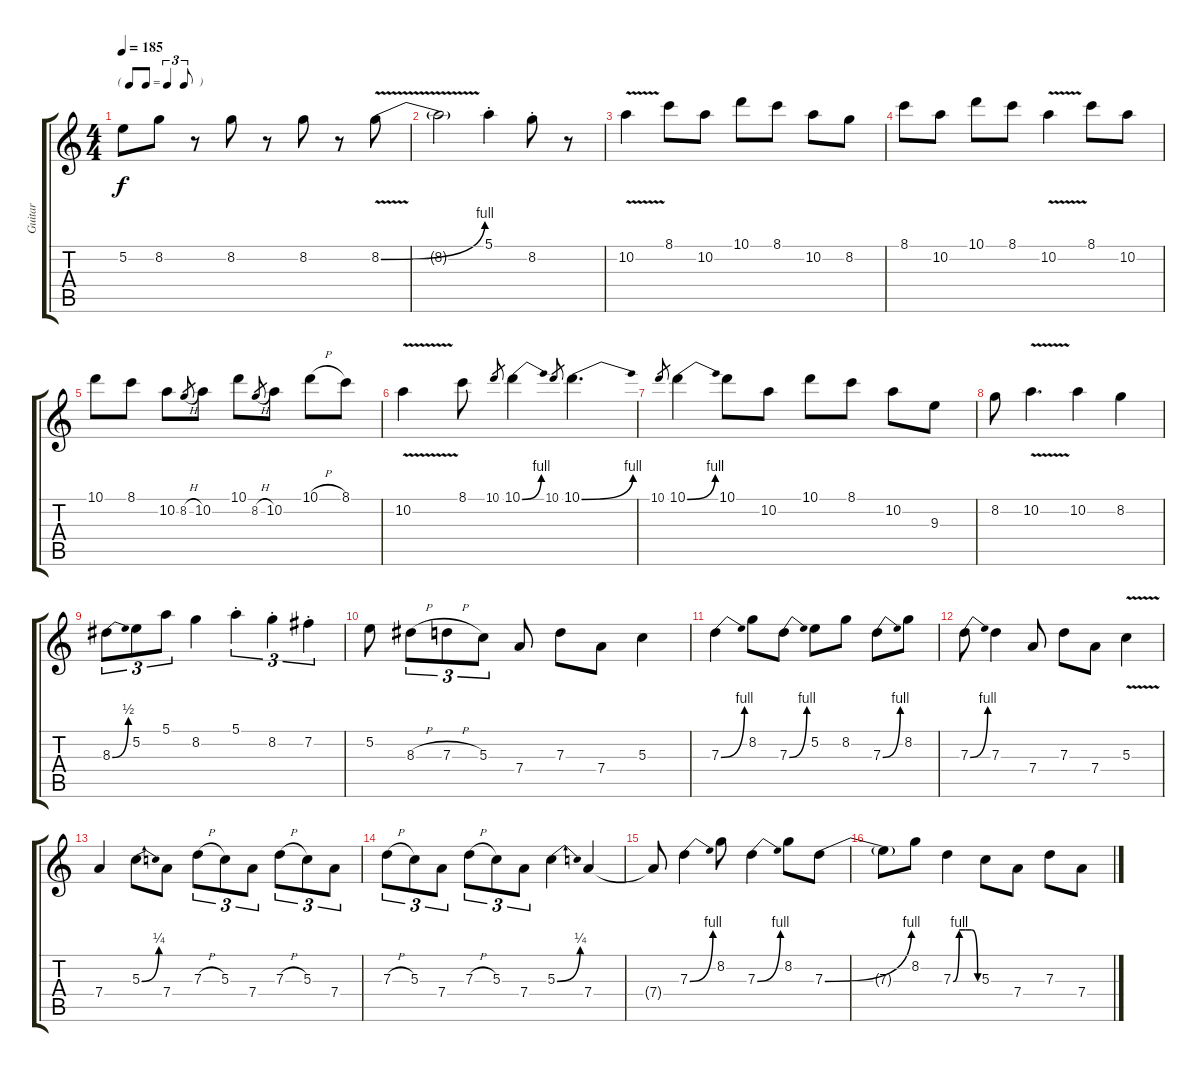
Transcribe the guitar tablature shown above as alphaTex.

\track ("Guitar" "Guitar") {instrument overdrivenguitar}
\staff {score tabs}
\tuning (E4 B3 G3 D3 A2 E2) {hide}
\ts (4 4)
\tf triplet8th
\tempo 185
\clef g2
\ks c
5.2.8{dy f} 8.2.8 r.8 8.2.8 r.8 8.2.8 r.8 8.2{be (bend 0 0 60 4) v}.8 |
8.2{t}.2 5.1{st}.4 8.2{st}.8 r.8 |
10.2{v}.4 8.1.8 10.2.8 10.1.8 8.1.8 10.2.8 8.2.8 |
8.1.8 10.2.8 10.1.8 8.1.8 10.2{v}.4 8.1.8 10.2.8 |
10.1.8 8.1.8 10.2.8 8.2{h}.8{gr} 10.2.8 10.1.8 8.2{h}.8{gr} 10.2.8 10.1{h}.8 8.1.8 |
10.2{v}.4 8.1.8 10.1.8{gr} 10.1{be (bend 0 0 60 4)}.4 10.1.8{gr} 10.1{be (bend 0 0 60 4)}.4{d} |
10.1.8{gr} 10.1{be (bend 0 0 60 4)}.4 10.1.8 10.2.8 10.1.8 8.1.8 10.2.8 9.3.8 |
8.2.8 10.2{v}.4{d} 10.2.4 8.2.4 |
8.3{be (bend 0 0 60 2)}.8{tu (3 2)} 5.2.8{tu (3 2)} 5.1.8{tu (3 2)} 8.2.4 5.1{st}.4{tu (3 2)} 8.2{st}.4{tu (3 2)} 7.2{st}.4{tu (3 2)} |
5.2.8 8.3{h}.8{tu (3 2)} 7.3{h}.8{tu (3 2)} 5.3.8{tu (3 2)} 7.4.8 7.3.8 7.4.8 5.3.4 |
7.3{be (bend 0 0 60 4)}.4 8.2.8 7.3{be (bend 0 0 60 4)}.8 5.2.8 8.2.8 7.3{be (bend 0 0 60 4)}.8 8.2.8 |
7.3{be (bend 0 0 60 4)}.8 7.3.4 7.4.8 7.3.8 7.4.8 5.3{v}.4 |
7.4.4 5.3{be (bend 0 0 60 1)}.8 7.4.8 7.3{h}.8{tu (3 2)} 5.3.8{tu (3 2)} 7.4.8{tu (3 2)} 7.3{h}.8{tu (3 2)} 5.3.8{tu (3 2)} 7.4.8{tu (3 2)} |
7.3{h}.8{tu (3 2)} 5.3.8{tu (3 2)} 7.4.8{tu (3 2)} 7.3{h}.8{tu (3 2)} 5.3.8{tu (3 2)} 7.4.8{tu (3 2)} 5.3{be (bend 0 0 60 1)}.4 7.4.4 |
7.4{t}.8 7.3{be (bend 0 0 60 4)}.4 8.2.8 7.3{be (bend 0 0 60 4)}.4 8.2.8 7.3{be (bend 0 0 60 4)}.8 |
7.3{t}.8 8.2.8 7.3{be (custom 0 0 15 4 30 4 45 4 60 0)}.4 5.3.8 7.4.8 7.3.8 7.4.8
